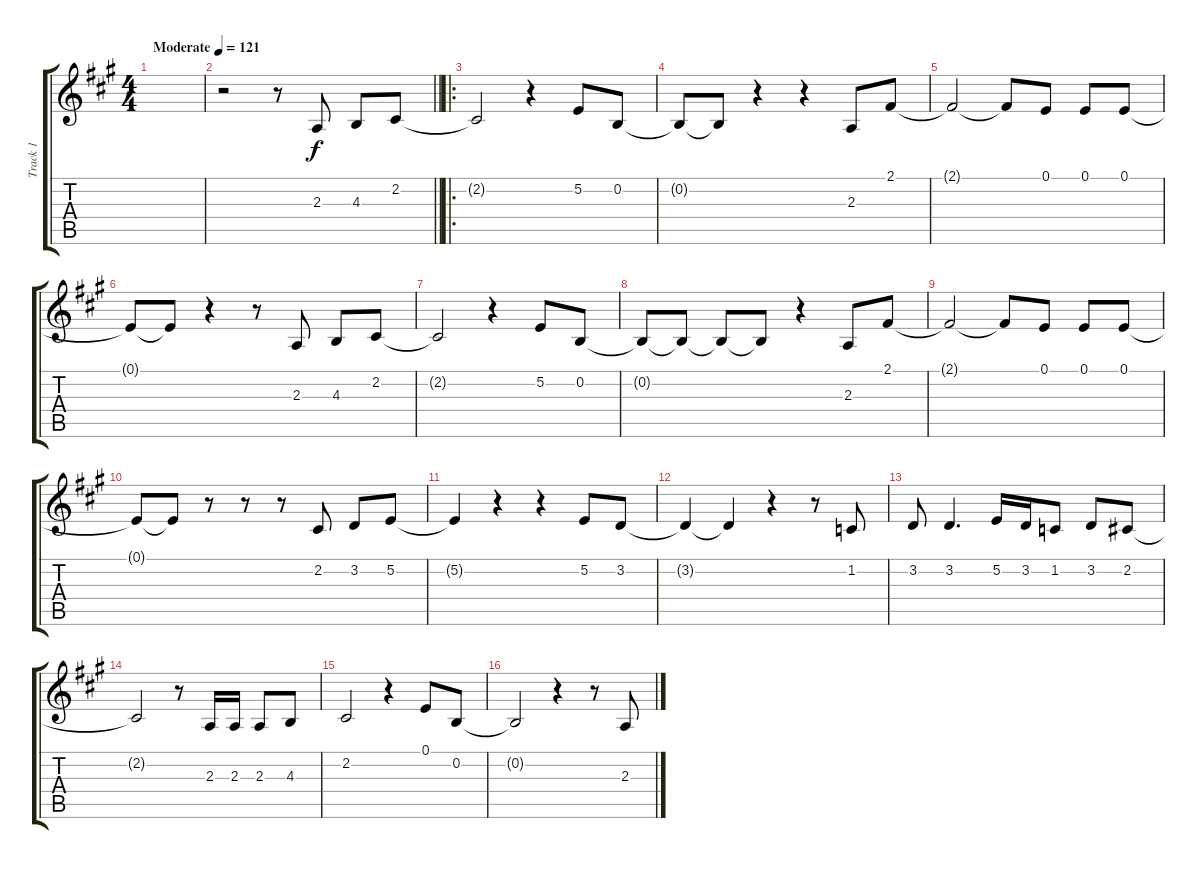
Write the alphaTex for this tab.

\track ("Track 1" "Track 1") {instrument tenorsax}
\staff {score tabs}
\tuning (E4 B3 G3 D3 A2 E2) {hide}
\ts (4 4)
\tempo (121 "Moderate")
\clef g2
\ks a
|
\barLineRight lightlight
r.2 r.8 2.3.8 4.3.8 2.2.8 |
\ro
2.2{t}.2 r.4 5.2.8 0.2.8 |
0.2{t}.8 0.2{t}.8 r.4 r.4 2.3.8 2.1.8 |
2.1{t}.2 2.1{t}.8 0.1.8 0.1.8 0.1.8 |
0.1{t}.8 0.1{t}.8 r.4 r.8 2.3.8 4.3.8 2.2.8 |
2.2{t}.2 r.4 5.2.8 0.2.8 |
0.2{t}.8 0.2{t}.8 0.2{t}.8 0.2{t}.8 r.4 2.3.8 2.1.8 |
2.1{t}.2 2.1{t}.8 0.1.8 0.1.8 0.1.8 |
0.1{t}.8 0.1{t}.8 r.8 r.8 r.8 2.2.8 3.2.8 5.2.8 |
5.2{t}.4 r.4 r.4 5.2.8 3.2.8 |
3.2{t}.4 3.2{t}.4 r.4 r.8 1.2.8 |
3.2.8 3.2.4{d} 5.2.16 3.2.16 1.2.8 3.2.8 2.2.8 |
2.2{t}.2 r.8 2.3.16 2.3.16 2.3.8 4.3.8 |
2.2.2 r.4 0.1.8 0.2.8 |
0.2{t}.2 r.4 r.8 2.3.8
